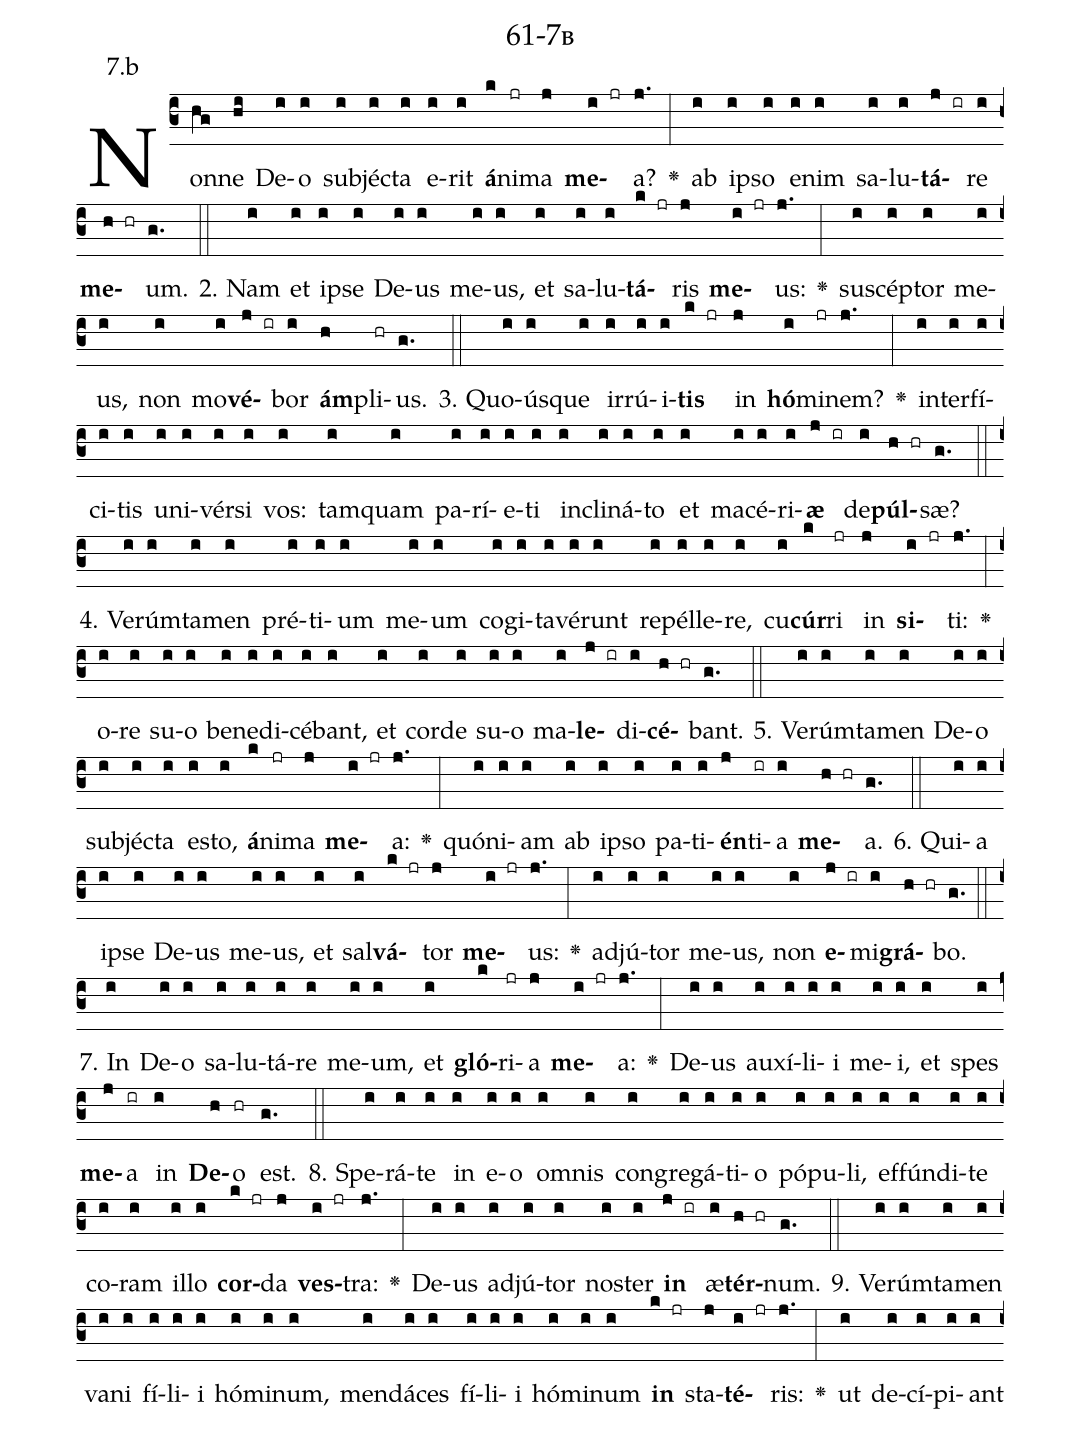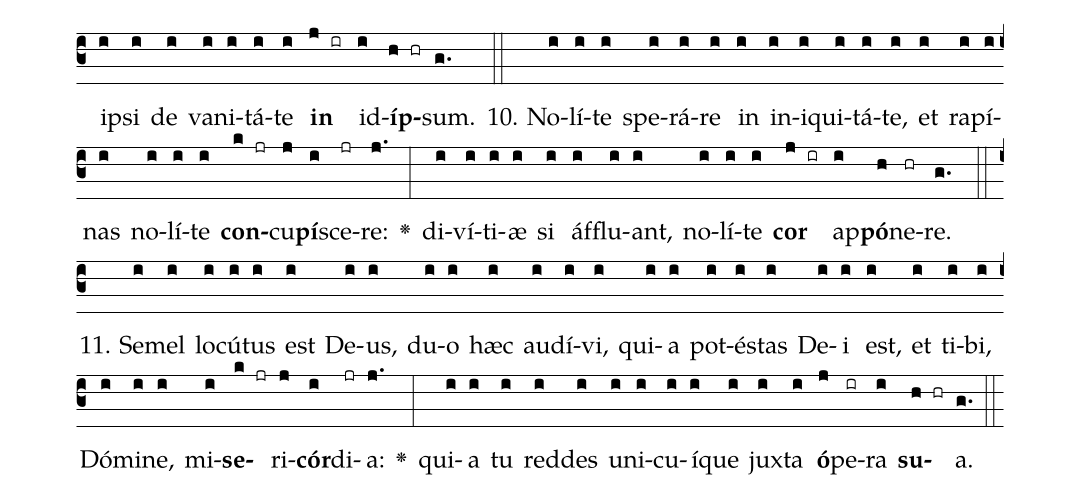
name: 61-7b;
annotation: 7.b;
%%
(c3)Non(hg)ne(hi) De(i)o(i) sub(i)jéc(i)ta(i) e(i)rit(i) <b>á</b>(k)ni(jr)ma(j) <b>me</b>(i jr)a?(j.) <v>\greheightstar</v>(:) ab(i) ip(i)so(i) e(i)nim(i) sa(i)lu(i)<b>tá</b>(j ir)re(i) <b>me</b>(h hr)um.(g.) (::)
2. Nam(i) et(i) ip(i)se(i) De(i)us(i) me(i)us,(i) et(i) sa(i)lu(i)<b>tá</b>(k jr)ris(j) <b>me</b>(i jr)us:(j.) <v>\greheightstar</v>(:) su(i)scép(i)tor(i) me(i)us,(i) non(i) mo(i)<b>vé</b>(j ir)bor(i) <b>ám</b>(h)pli(hr)us.(g.) (::)
3. Quo(i)ús(i)que(i) ir(i)rú(i)i(i)<b>tis</b>(k jr) in(j) <b>hó</b>(i)mi(jr)nem?(j.) <v>\greheightstar</v>(:) in(i)ter(i)fí(i)ci(i)tis(i) u(i)ni(i)vér(i)si(i) vos:(i) tam(i)quam(i) pa(i)rí(i)e(i)ti(i) in(i)cli(i)ná(i)to(i) et(i) ma(i)cé(i)ri(i)<b>æ</b>(j ir) de(i)<b>púl</b>(h hr)sæ?(g.) (::)
4. Ve(i)rúm(i)ta(i)men(i) pré(i)ti(i)um(i) me(i)um(i) co(i)gi(i)ta(i)vé(i)runt(i) re(i)pél(i)le(i)re,(i) cu(i)<b>cúr</b>(k)ri(jr) in(j) <b>si</b>(i jr)ti:(j.) <v>\greheightstar</v>(:) o(i)re(i) su(i)o(i) be(i)ne(i)di(i)cé(i)bant,(i) et(i) cor(i)de(i) su(i)o(i) ma(i)<b>le</b>(j ir)di(i)<b>cé</b>(h hr)bant.(g.) (::)
5. Ve(i)rúm(i)ta(i)men(i) De(i)o(i) sub(i)jéc(i)ta(i) es(i)to,(i) <b>á</b>(k)ni(jr)ma(j) <b>me</b>(i jr)a:(j.) <v>\greheightstar</v>(:) quón(i)i(i)am(i) ab(i) ip(i)so(i) pa(i)ti(i)<b>én</b>(j)ti(ir)a(i) <b>me</b>(h hr)a.(g.) (::)
6. Qui(i)a(i) ip(i)se(i) De(i)us(i) me(i)us,(i) et(i) sal(i)<b>vá</b>(k jr)tor(j) <b>me</b>(i jr)us:(j.) <v>\greheightstar</v>(:) ad(i)jú(i)tor(i) me(i)us,(i) non(i) <b>e</b>(j ir)mi(i)<b>grá</b>(h hr)bo.(g.) (::)
7. In(i) De(i)o(i) sa(i)lu(i)tá(i)re(i) me(i)um,(i) et(i) <b>gló</b>(k)ri(jr)a(j) <b>me</b>(i jr)a:(j.) <v>\greheightstar</v>(:) De(i)us(i) au(i)xí(i)li(i)i(i) me(i)i,(i) et(i) spes(i) <b>me</b>(j)a(ir) in(i) <b>De</b>(h)o(hr) est.(g.) (::)
8. Spe(i)rá(i)te(i) in(i) e(i)o(i) om(i)nis(i) con(i)gre(i)gá(i)ti(i)o(i) pó(i)pu(i)li,(i) ef(i)fún(i)di(i)te(i) co(i)ram(i) il(i)lo(i) <b>cor</b>(k jr)da(j) <b>ves</b>(i jr)tra:(j.) <v>\greheightstar</v>(:) De(i)us(i) ad(i)jú(i)tor(i) nos(i)ter(i) <b>in</b>(j ir) æ(i)<b>tér</b>(h hr)num.(g.) (::)
9. Ve(i)rúm(i)ta(i)men(i) va(i)ni(i) fí(i)li(i)i(i) hó(i)mi(i)num,(i) men(i)dá(i)ces(i) fí(i)li(i)i(i) hó(i)mi(i)num(i) <b>in</b>(k jr) sta(j)<b>té</b>(i jr)ris:(j.) <v>\greheightstar</v>(:) ut(i) de(i)cí(i)pi(i)ant(i) ip(i)si(i) de(i) va(i)ni(i)tá(i)te(i) <b>in</b>(j ir) id(i)<b>íp</b>(h hr)sum.(g.) (::)
10. No(i)lí(i)te(i) spe(i)rá(i)re(i) in(i) in(i)i(i)qui(i)tá(i)te,(i) et(i) ra(i)pí(i)nas(i) no(i)lí(i)te(i) <b>con</b>(k jr)cu(j)<b>pí</b>(i)sce(jr)re:(j.) <v>\greheightstar</v>(:) di(i)ví(i)ti(i)æ(i) si(i) áf(i)flu(i)ant,(i) no(i)lí(i)te(i) <b>cor</b>(j ir) ap(i)<b>pó</b>(h)ne(hr)re.(g.) (::)
11. Se(i)mel(i) lo(i)cú(i)tus(i) est(i) De(i)us,(i) du(i)o(i) hæc(i) au(i)dí(i)vi,(i) qui(i)a(i) pot(i)és(i)tas(i) De(i)i(i) est,(i) et(i) ti(i)bi,(i) Dó(i)mi(i)ne,(i) mi(i)<b>se</b>(k jr)ri(j)<b>cór</b>(i)di(jr)a:(j.) <v>\greheightstar</v>(:) qui(i)a(i) tu(i) red(i)des(i) u(i)ni(i)cu(i)í(i)que(i) jux(i)ta(i) <b>ó</b>(j)pe(ir)ra(i) <b>su</b>(h hr)a.(g.) (::)
